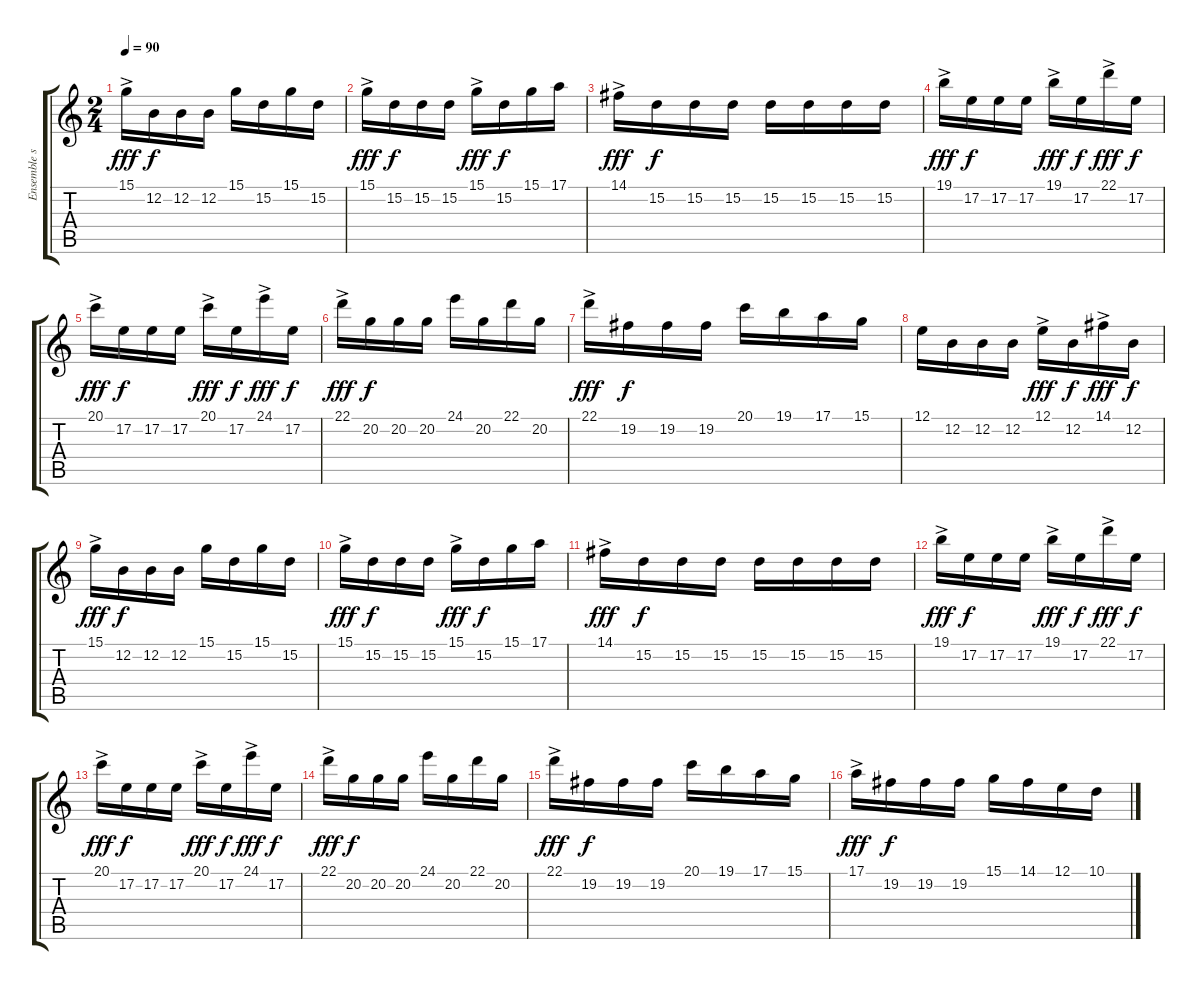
\track ("Ensemble string" "Ensemble s") {instrument stringensemble1}
\staff {score tabs}
\tuning (E4 B3 G3 D3 A2 E2) {hide}
\ts (2 4)
\tempo 90
\clef g2
\ks c
15.1{ac}.16{dy fff} 12.2.16{dy f} 12.2.16 12.2.16 15.1.16 15.2.16 15.1.16 15.2.16 |
15.1{ac}.16{dy fff} 15.2.16{dy f} 15.2.16 15.2.16 15.1{ac}.16{dy fff} 15.2.16{dy f} 15.1.16 17.1.16 |
14.1{ac}.16{dy fff} 15.2.16{dy f} 15.2.16 15.2.16 15.2.16 15.2.16 15.2.16 15.2.16 |
19.1{ac}.16{dy fff} 17.2.16{dy f} 17.2.16 17.2.16 19.1{ac}.16{dy fff} 17.2.16{dy f} 22.1{ac}.16{dy fff} 17.2.16{dy f} |
20.1{ac}.16{dy fff} 17.2.16{dy f} 17.2.16 17.2.16 20.1{ac}.16{dy fff} 17.2.16{dy f} 24.1{ac}.16{dy fff} 17.2.16{dy f} |
22.1{ac}.16{dy fff} 20.2.16{dy f} 20.2.16 20.2.16 24.1.16 20.2.16 22.1.16 20.2.16 |
22.1{ac}.16{dy fff} 19.2.16{dy f} 19.2.16 19.2.16 20.1.16 19.1.16 17.1.16 15.1.16 |
12.1.16 12.2.16 12.2.16 12.2.16 12.1{ac}.16{dy fff} 12.2.16{dy f} 14.1{ac}.16{dy fff} 12.2.16{dy f} |
15.1{ac}.16{dy fff} 12.2.16{dy f} 12.2.16 12.2.16 15.1.16 15.2.16 15.1.16 15.2.16 |
15.1{ac}.16{dy fff} 15.2.16{dy f} 15.2.16 15.2.16 15.1{ac}.16{dy fff} 15.2.16{dy f} 15.1.16 17.1.16 |
14.1{ac}.16{dy fff} 15.2.16{dy f} 15.2.16 15.2.16 15.2.16 15.2.16 15.2.16 15.2.16 |
19.1{ac}.16{dy fff} 17.2.16{dy f} 17.2.16 17.2.16 19.1{ac}.16{dy fff} 17.2.16{dy f} 22.1{ac}.16{dy fff} 17.2.16{dy f} |
20.1{ac}.16{dy fff} 17.2.16{dy f} 17.2.16 17.2.16 20.1{ac}.16{dy fff} 17.2.16{dy f} 24.1{ac}.16{dy fff} 17.2.16{dy f} |
22.1{ac}.16{dy fff} 20.2.16{dy f} 20.2.16 20.2.16 24.1.16 20.2.16 22.1.16 20.2.16 |
22.1{ac}.16{dy fff} 19.2.16{dy f} 19.2.16 19.2.16 20.1.16 19.1.16 17.1.16 15.1.16 |
17.1{ac}.16{dy fff} 19.2.16{dy f} 19.2.16 19.2.16 15.1.16 14.1.16 12.1.16 10.1.16
